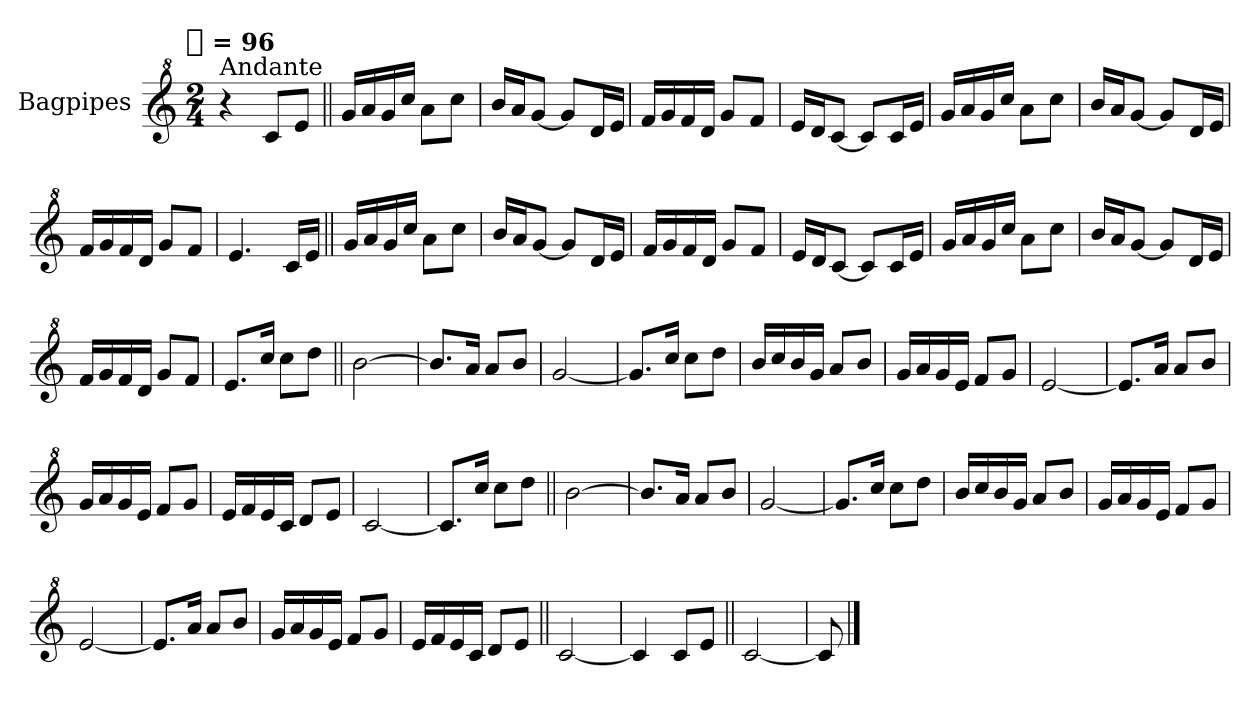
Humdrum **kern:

**kern
*part1
*staff1
*I"Bagpipes
*I'Bag
*clefG^2
*k[]
!!LO:TX:omd:t=[quarter] = 96
*M2/4
*MM96
=1
!LO:TX:a:t=Andante
4r
8ccL
8eeJ
=||
16ggLL
16aa
16gg
16cccJJ
8aaL
8cccJ
=
16bbLL
16aaJ
[8ggJ
8ggL]
16ddL
16eeJJ
=
16ffLL
16gg
16ff
16ddJJ
8ggL
8ffJ
=
16eeLL
16ddJ
[8ccJ
8ccL]
16ccL
16eeJJ
=
16ggLL
16aa
16gg
16cccJJ
8aaL
8cccJ
=
16bbLL
16aaJ
[8ggJ
8ggL]
16ddL
16eeJJ
=
16ffLL
16gg
16ff
16ddJJ
8ggL
8ffJ
=
4.ee
16ccLL
16eeJJ
=||
16ggLL
16aa
16gg
16cccJJ
8aaL
8cccJ
=
16bbLL
16aaJ
[8ggJ
8ggL]
16ddL
16eeJJ
=
16ffLL
16gg
16ff
16ddJJ
8ggL
8ffJ
=
16eeLL
16ddJ
[8ccJ
8ccL]
16ccL
16eeJJ
=
16ggLL
16aa
16gg
16cccJJ
8aaL
8cccJ
=
16bbLL
16aaJ
[8ggJ
8ggL]
16ddL
16eeJJ
=
16ffLL
16gg
16ff
16ddJJ
8ggL
8ffJ
=
8.eeL
16cccJk
8cccL
8dddJ
=||
[2bb
=
8.bbL]
16aaJk
8aaL
8bbJ
=
[2gg
=
8.ggL]
16cccJk
8cccL
8dddJ
=
16bbLL
16ccc
16bb
16ggJJ
8aaL
8bbJ
=
16ggLL
16aa
16gg
16eeJJ
8ffL
8ggJ
=
[2ee
=
8.eeL]
16aaJk
8aaL
8bbJ
=
16ggLL
16aa
16gg
16eeJJ
8ffL
8ggJ
=
16eeLL
16ff
16ee
16ccJJ
8ddL
8eeJ
=
[2cc
=
8.ccL]
16cccJk
8cccL
8dddJ
=||
[2bb
=
8.bbL]
16aaJk
8aaL
8bbJ
=
[2gg
=
8.ggL]
16cccJk
8cccL
8dddJ
=
16bbLL
16ccc
16bb
16ggJJ
8aaL
8bbJ
=
16ggLL
16aa
16gg
16eeJJ
8ffL
8ggJ
=
[2ee
=
8.eeL]
16aaJk
8aaL
8bbJ
=
16ggLL
16aa
16gg
16eeJJ
8ffL
8ggJ
=
16eeLL
16ff
16ee
16ccJJ
8ddL
8eeJ
=||
[2cc
=
4cc]
8ccL
8eeJ
=||
[2cc
=
8cc]
==
*-
